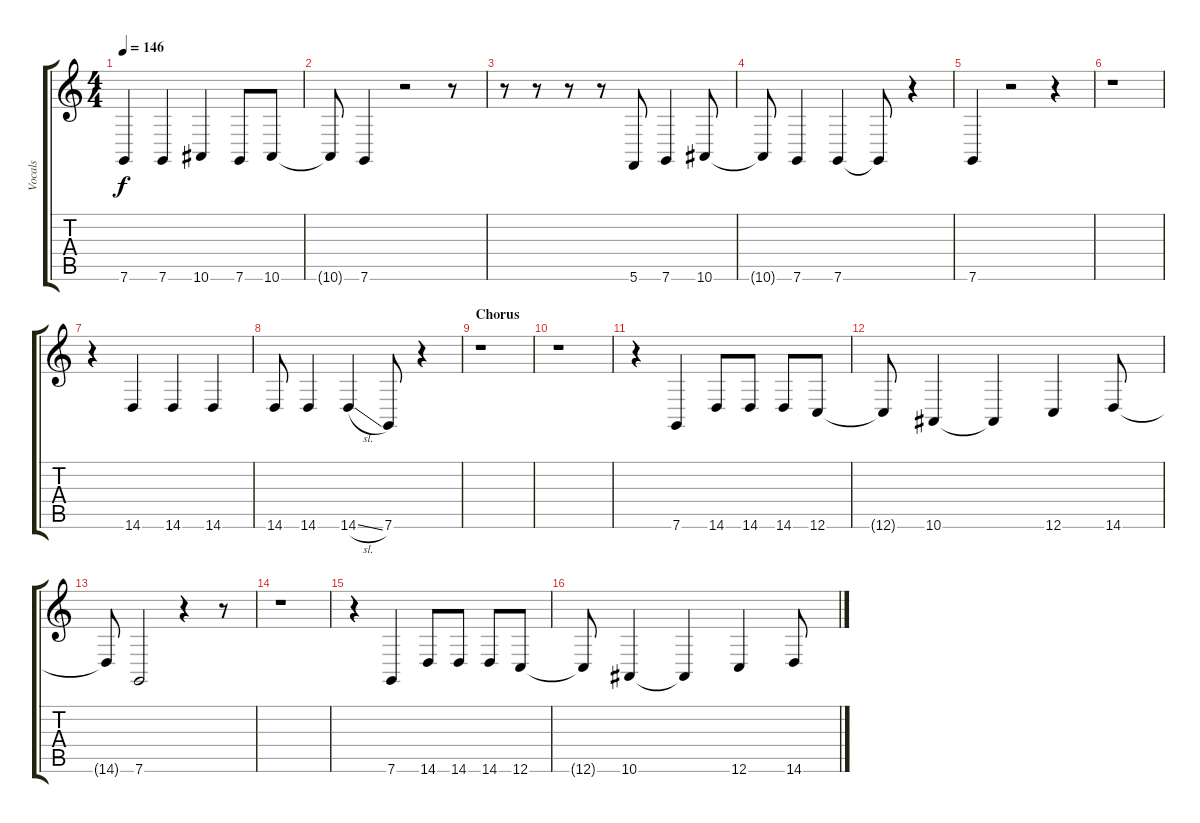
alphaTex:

\track ("Vocals" "Vocals") {instrument lead2sawtooth}
\staff {score tabs}
\tuning (D4 A3 F3 C3 G2 C2) {hide}
\ts (4 4)
\tempo 146
\clef g2
\ks c
7.6.4{dy f} 7.6.4 10.6.4 7.6.8 10.6.8 |
10.6{t}.8 7.6.4 r.2 r.8 |
r.8 r.8 r.8 r.8 5.6.8 7.6.4 10.6.8 |
10.6{t}.8 7.6.4 7.6.4 7.6{t}.8 r.4 |
7.6.4 r.2 r.4 |
r.1 |
r.4 14.6.4 14.6.4 14.6.4 |
14.6.8 14.6.4 14.6{sl}.4 7.6.8 r.4 |
\section ("" "Chorus")
r.1{volume 15} |
r.1 |
r.4 7.6.4 14.6.8 14.6.8 14.6.8 12.6.8 |
12.6{t}.8 10.6.4 10.6{t}.4 12.6.4 14.6.8 |
14.6{t}.8 7.6.2 r.4 r.8 |
r.1 |
r.4 7.6.4 14.6.8 14.6.8 14.6.8 12.6.8 |
12.6{t}.8 10.6.4 10.6{t}.4 12.6.4 14.6.8
